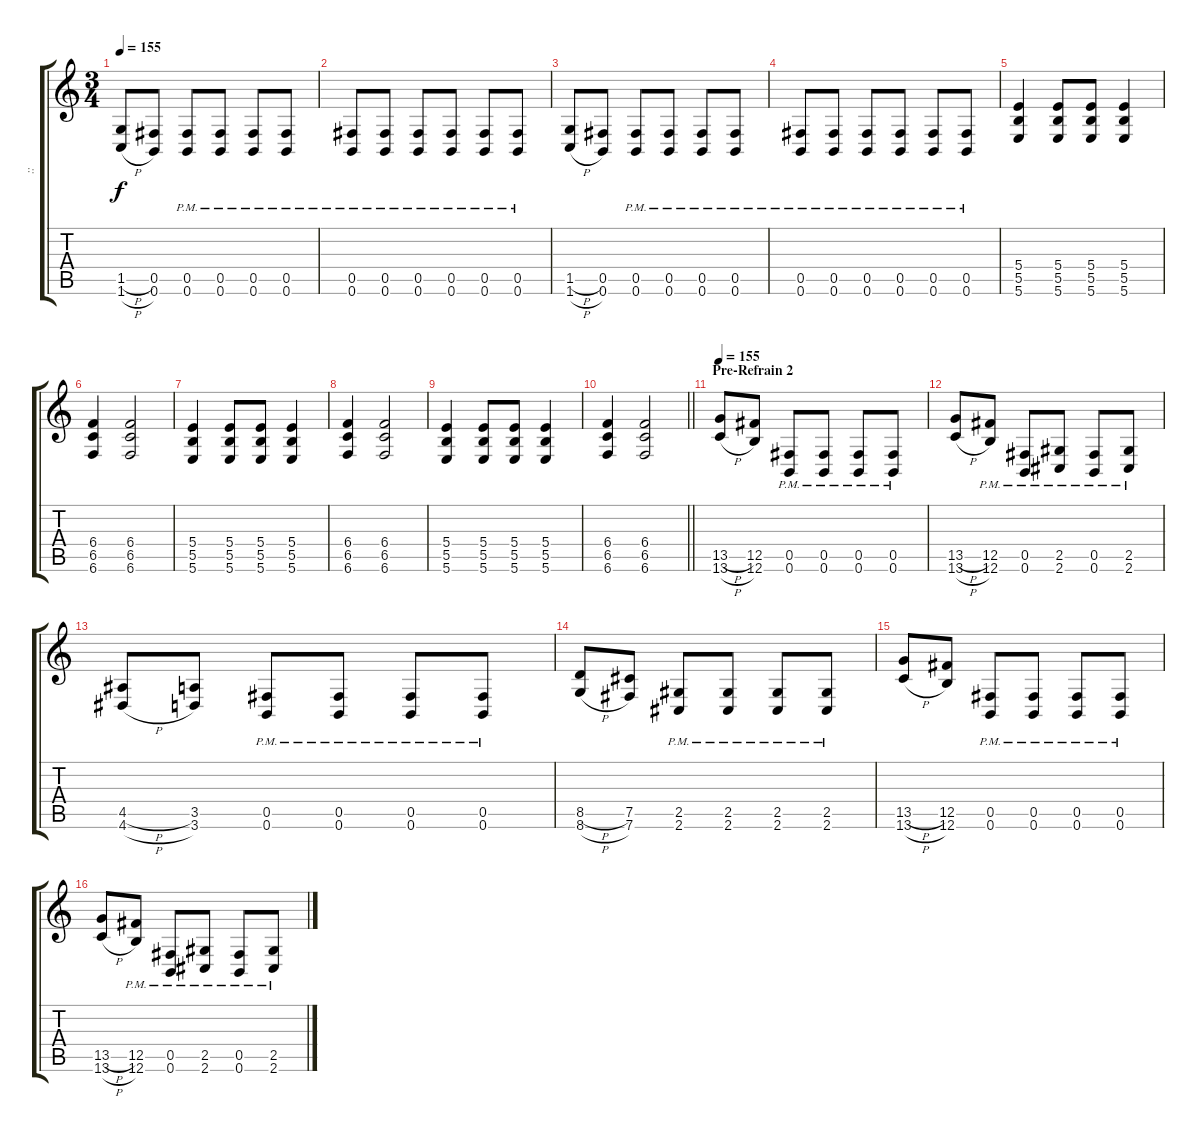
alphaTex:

\track ("        :: James Root #4 ::" "        ::") {instrument distortionguitar}
\staff {score tabs}
\tuning (Db4 Ab3 E3 B2 Gb2 B1) {hide}
\ts (3 4)
\tempo 155
\clef g2
\ks c
(1.5{h} 1.6{h}).8{dy f} (0.5 0.6).8 (0.5{pm} 0.6).8 (0.5{pm} 0.6).8 (0.5{pm} 0.6).8 (0.5{pm} 0.6).8 |
(0.5{pm} 0.6).8 (0.5{pm} 0.6).8 (0.5{pm} 0.6).8 (0.5{pm} 0.6).8 (0.5{pm} 0.6).8 (0.5{pm} 0.6).8 |
(1.5{h} 1.6{h}).8 (0.5 0.6).8 (0.5{pm} 0.6).8 (0.5{pm} 0.6).8 (0.5{pm} 0.6).8 (0.5{pm} 0.6).8 |
(0.5{pm} 0.6).8 (0.5{pm} 0.6).8 (0.5{pm} 0.6).8 (0.5{pm} 0.6).8 (0.5{pm} 0.6).8 (0.5{pm} 0.6).8 |
(5.4 5.5 5.6).4 (5.4 5.5 5.6).8 (5.4 5.5 5.6).8 (5.4 5.5 5.6).4 |
(6.4 6.5 6.6).4 (6.4 6.5 6.6).2 |
(5.4 5.5 5.6).4 (5.4 5.5 5.6).8 (5.4 5.5 5.6).8 (5.4 5.5 5.6).4 |
(6.4 6.5 6.6).4 (6.4 6.5 6.6).2 |
(5.4 5.5 5.6).4 (5.4 5.5 5.6).8 (5.4 5.5 5.6).8 (5.4 5.5 5.6).4 |
\barLineRight lightlight
(6.4 6.5 6.6).4 (6.4 6.5 6.6).2 |
\section ("" "Pre-Refrain 2")
\tempo 155
(13.5{h} 13.6{h}).8{volume 13 instrument distortionguitar} (12.5 12.6).8 (0.5{pm} 0.6).8 (0.5{pm} 0.6).8 (0.5{pm} 0.6).8 (0.5{pm} 0.6).8 |
(13.5{h} 13.6{h}).8 (12.5{pm} 12.6).8 (0.5{pm} 0.6).8 (2.5{pm} 2.6).8 (0.5{pm} 0.6).8 (2.5{pm} 2.6).8 |
(4.5{h} 4.6{h}).8 (3.5 3.6).8 (0.5{pm} 0.6).8 (0.5{pm} 0.6).8 (0.5{pm} 0.6).8 (0.5{pm} 0.6).8 |
(8.5{h} 8.6{h}).8 (7.5 7.6).8 (2.5{pm} 2.6).8 (2.5{pm} 2.6).8 (2.5{pm} 2.6).8 (2.5{pm} 2.6).8 |
(13.5{h} 13.6{h}).8 (12.5 12.6).8 (0.5{pm} 0.6).8 (0.5{pm} 0.6).8 (0.5{pm} 0.6).8 (0.5{pm} 0.6).8 |
(13.5{h} 13.6{h}).8 (12.5{pm} 12.6).8 (0.5{pm} 0.6).8 (2.5{pm} 2.6).8 (0.5{pm} 0.6).8 (2.5{pm} 2.6).8
